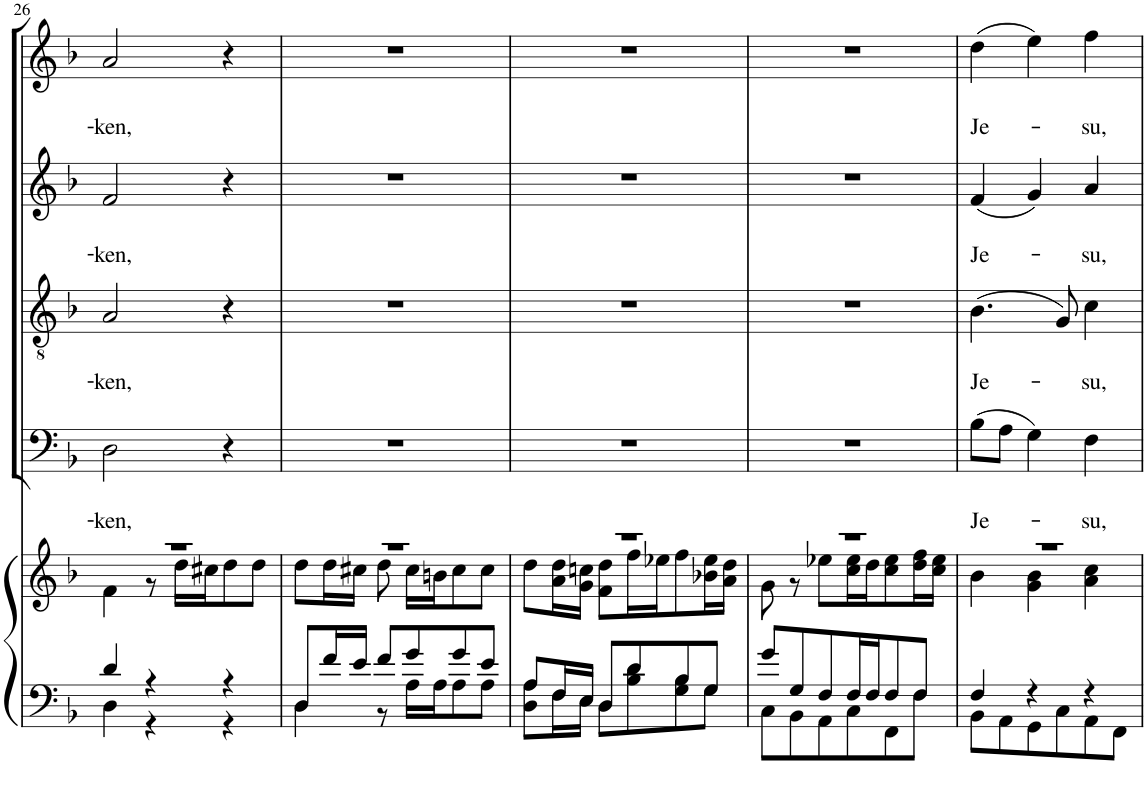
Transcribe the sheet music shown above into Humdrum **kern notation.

**kern	**kern	**kern	**text	**text	**kern	**text	**text	**kern	**text	**text	**kern	**text	**text
*part6	*part5	*part4	*part4	*part4	*part3	*part3	*part3	*part2	*part2	*part2	*part1	*part1	*part1
*staff6	*staff5	*staff4	*staff4	*staff4	*staff3	*staff3	*staff3	*staff2	*staff2	*staff2	*staff1	*staff1	*staff1
*I"Pipe Organ	*I"Pipe Organ	*I"Bassi	*	*	*I"Tenori	*	*	*I"Contralti	*	*	*I"Soprani	*	*
*I'P Org	*I'P Org	*	*	*	*	*	*	*	*	*	*	*	*
!!LO:PB:g=z
*clefF4	*clefG2	*clefF4	*	*	*clefGv2	*	*	*clefG2	*	*	*clefG2	*	*
*	*	*	*	*	*	*	*	*	*	*	*Trd1c2	*	*
*k[b-]	*k[b-]	*k[b-]	*	*	*k[b-]	*	*	*k[b-]	*	*	*k[b-]	*	*
*F:	*F:	*F:	*	*	*F:	*	*	*F:	*	*	*F:	*	*
*M3/4	*M3/4	*M3/4	*	*	*M3/4	*	*	*M3/4	*	*	*M3/4	*	*
=26	=26	=26	=26	=26	=26	=26	=26	=26	=26	=26	=26	=26	=26
*^	*^	*	*	*	*	*	*	*	*	*	*	*	*
!	!	!	!	!	!	!LO:LY:b	!	!	!LO:LY:b	!	!	!LO:LY:b	!	!	!LO:LY:b
4d/	4D\	2.r	4f\	2D\	.	-ken,	2A/	.	-ken,	2f/	.	-ken,	2a/	.	-ken,
4r	4r	.	8r	.	.	.	.	.	.	.	.	.	.	.	.
.	.	.	16dd\LL	.	.	.	.	.	.	.	.	.	.	.	.
.	.	.	16cc#X\J	.	.	.	.	.	.	.	.	.	.	.	.
4r	4r	.	8dd\	4r	.	.	4r	.	.	4r	.	.	4r	.	.
.	.	.	8dd\J	.	.	.	.	.	.	.	.	.	.	.	.
=27	=27	=27	=27	=27	=27	=27	=27	=27	=27	=27	=27	=27	=27	=27	=27
8D/L	4D\	2.r	8dd\L	2.r	.	.	2.r	.	.	2.r	.	.	2.r	.	.
16f/L	.	.	16dd\L	.	.	.	.	.	.	.	.	.	.	.	.
16e/JJ	.	.	16cc#X\JJ	.	.	.	.	.	.	.	.	.	.	.	.
8f/L	8r	.	8dd\	.	.	.	.	.	.	.	.	.	.	.	.
8g/	16A\LL	.	16cc#\LL	.	.	.	.	.	.	.	.	.	.	.	.
.	16A\J	.	16bn\J	.	.	.	.	.	.	.	.	.	.	.	.
8g/	8A\	.	8cc#\	.	.	.	.	.	.	.	.	.	.	.	.
8e/J	8A\J	.	8cc#\J	.	.	.	.	.	.	.	.	.	.	.	.
=28	=28	=28	=28	=28	=28	=28	=28	=28	=28	=28	=28	=28	=28	=28	=28
8A/L	8D\ 8A\L	2.r	8dd\L	2.r	.	.	2.r	.	.	2.r	.	.	2.r	.	.
16F/L	16F\L	.	16a\ 16dd\L	.	.	.	.	.	.	.	.	.	.	.	.
16E/JJ	16E\JJ	.	16g\ 16ccn\JJ	.	.	.	.	.	.	.	.	.	.	.	.
8D/L	8D\L	.	8f\ 8dd\L	.	.	.	.	.	.	.	.	.	.	.	.
8d/	8B-\ 8d\	.	16ff\L	.	.	.	.	.	.	.	.	.	.	.	.
.	.	.	16ee-X\J	.	.	.	.	.	.	.	.	.	.	.	.
8B-/	8G\ 8B-\	.	8ff\	.	.	.	.	.	.	.	.	.	.	.	.
8G/J	8G\J	.	16b-X\ 16ee-\L	.	.	.	.	.	.	.	.	.	.	.	.
.	.	.	16a\ 16dd\JJ	.	.	.	.	.	.	.	.	.	.	.	.
=29	=29	=29	=29	=29	=29	=29	=29	=29	=29	=29	=29	=29	=29	=29	=29
8g/L	8C\L	2.r	8g\	2.r	.	.	2.r	.	.	2.r	.	.	2.r	.	.
8G/	8BB-\	.	8r	.	.	.	.	.	.	.	.	.	.	.	.
8F/	8AA\	.	8ee-X\L	.	.	.	.	.	.	.	.	.	.	.	.
16F/L	8C\	.	16cc\ 16ee-\L	.	.	.	.	.	.	.	.	.	.	.	.
16F/J	.	.	16dd\J	.	.	.	.	.	.	.	.	.	.	.	.
8F/	8FF\	.	8cc\ 8ee-\	.	.	.	.	.	.	.	.	.	.	.	.
8F/J	8F\J	.	16dd\ 16ff\L	.	.	.	.	.	.	.	.	.	.	.	.
.	.	.	16cc\ 16ee-\JJ	.	.	.	.	.	.	.	.	.	.	.	.
=30	=30	=30	=30	=30	=30	=30	=30	=30	=30	=30	=30	=30	=30	=30	=30
!	!	!	!	!	!	!LO:LY:b	!	!	!LO:LY:b	!	!	!LO:LY:b	!	!	!LO:LY:b
4F/	8BB-\L	2.r	4b-\	(8B-\L	.	Je-	(4.B-\	.	Je-	(4f/	.	Je-	(4dd\	.	Je-
.	8AA\	.	.	8A\J	.	.	.	.	.	.	.	.	.	.	.
4r	8GG\	.	4g\ 4b-\	4G\)	.	.	.	.	.	4g/)	.	.	4ee\)	.	.
.	8C\	.	.	.	.	.	8G/)	.	.	.	.	.	.	.	.
!	!	!	!	!	!	!LO:LY:b	!	!	!LO:LY:b	!	!	!LO:LY:b	!	!	!LO:LY:b
4r	8AA\	.	4a\ 4cc\	4F\	.	-su,	4c\	.	-su,	4a/	.	-su,	4ff\	.	-su,
.	8FF\J	.	.	.	.	.	.	.	.	.	.	.	.	.	.
*v	*v	*	*	*	*	*	*	*	*	*	*	*	*	*	*
*	*v	*v	*	*	*	*	*	*	*	*	*	*	*	*
=	=	=	=	=	=	=	=	=	=	=	=	=	=
*-	*-	*-	*-	*-	*-	*-	*-	*-	*-	*-	*-	*-	*-
